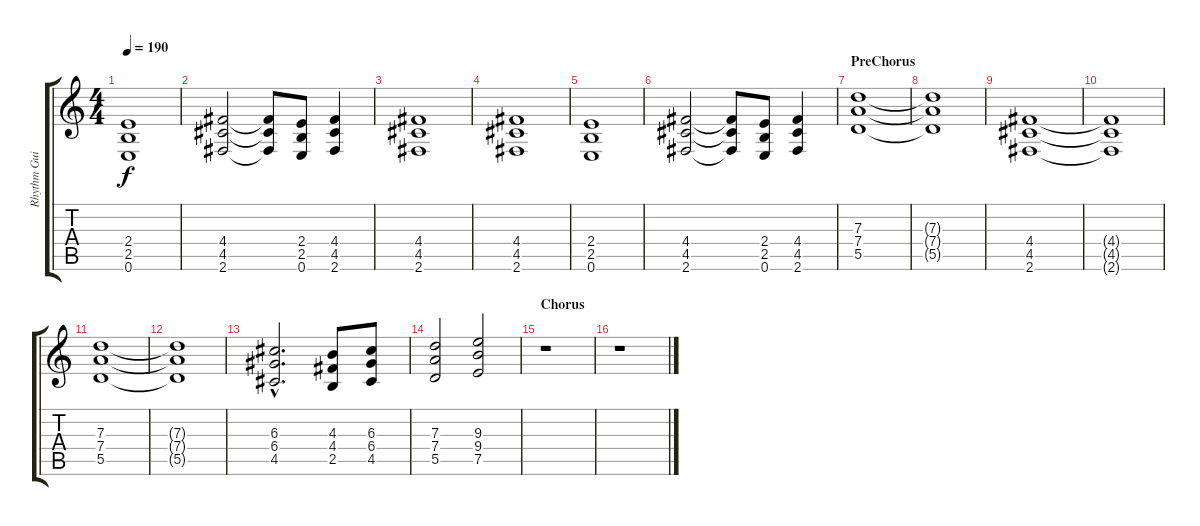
\track ("Rhythm Guitar" "Rhythm Gui") {instrument distortionguitar}
\staff {score tabs}
\tuning (E4 B3 G3 D3 A2 E2) {hide}
\ts (4 4)
\tempo 190
\clef g2
\ks c
(2.4 2.5 0.6).1{dy f} |
(4.4 4.5 2.6).2 (4.4{t} 4.5{t} 2.6{t}).8 (2.4 2.5 0.6).8 (4.4 4.5 2.6).4 |
(4.4 4.5 2.6).1 |
(4.4 4.5 2.6).1 |
(2.4 2.5 0.6).1 |
(4.4 4.5 2.6).2 (4.4{t} 4.5{t} 2.6{t}).8 (2.4 2.5 0.6).8 (4.4 4.5 2.6).4 |
\section ("" "PreChorus")
(7.3 7.4 5.5).1 |
(7.3{t} 7.4{t} 5.5{t}).1 |
(4.4 4.5 2.6).1 |
(4.4{t} 4.5{t} 2.6{t}).1 |
(7.3 7.4 5.5).1 |
(7.3{t} 7.4{t} 5.5{t}).1 |
(6.3{hac} 6.4{hac} 4.5{hac}).2{d} (4.3 4.4 2.5).8 (6.3 6.4 4.5).8 |
(7.3 7.4 5.5).2 (9.3 9.4 7.5).2 |
\section ("" "Chorus")
r.1 |
r.1
